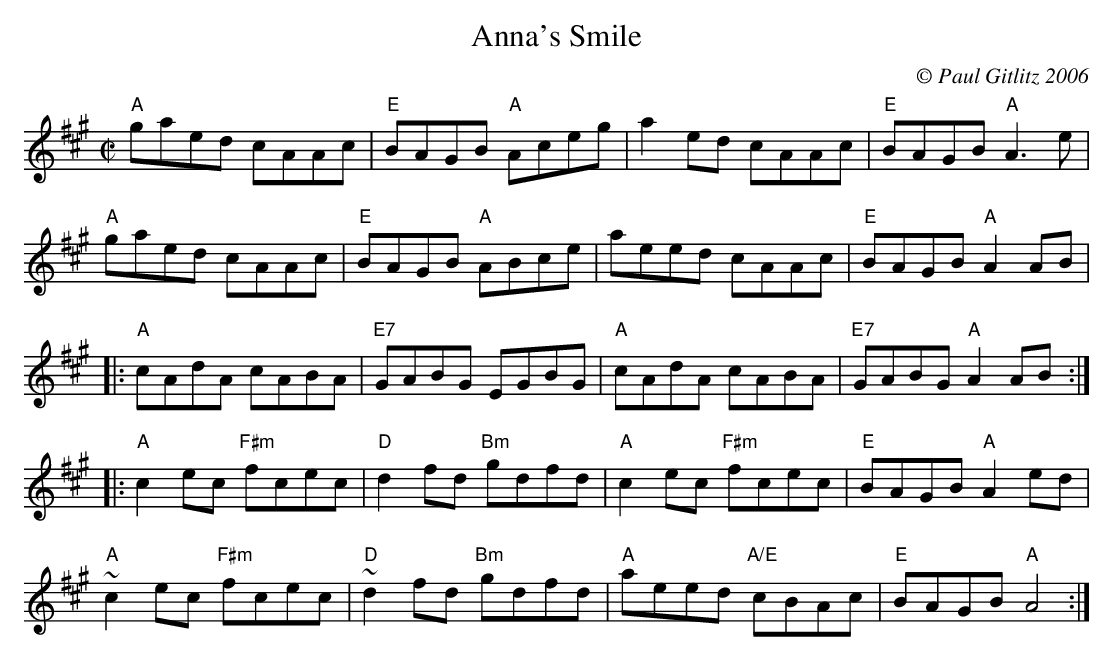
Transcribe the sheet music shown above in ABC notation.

X:1
T:Anna's Smile
M:C|
C:© Paul Gitlitz 2006
K:A
"A"gaed cAAc|"E"BAGB "A"Aceg|a2ed cAAc|"E"BAGB "A"A3e|!
"A"gaed cAAc|"E"BAGB "A"ABce|aeed cAAc|"E"BAGB "A"A2AB|!
|:"A"cAdA cABA|"E7"GABG EGBG|"A"cAdA cABA|"E7"GABG "A"A2AB:|!
|:"A"c2ec "F#m"fcec|"D"d2fd "Bm"gdfd|"A"c2ec "F#m"fcec|"E"BAGB "A"A2ed|!
"A"~c2 ec "F#m"fcec|"D"~d2 fd "Bm"gdfd|"A"aeed "A/E"cBAc|"E"BAGB "A"A4:|]
